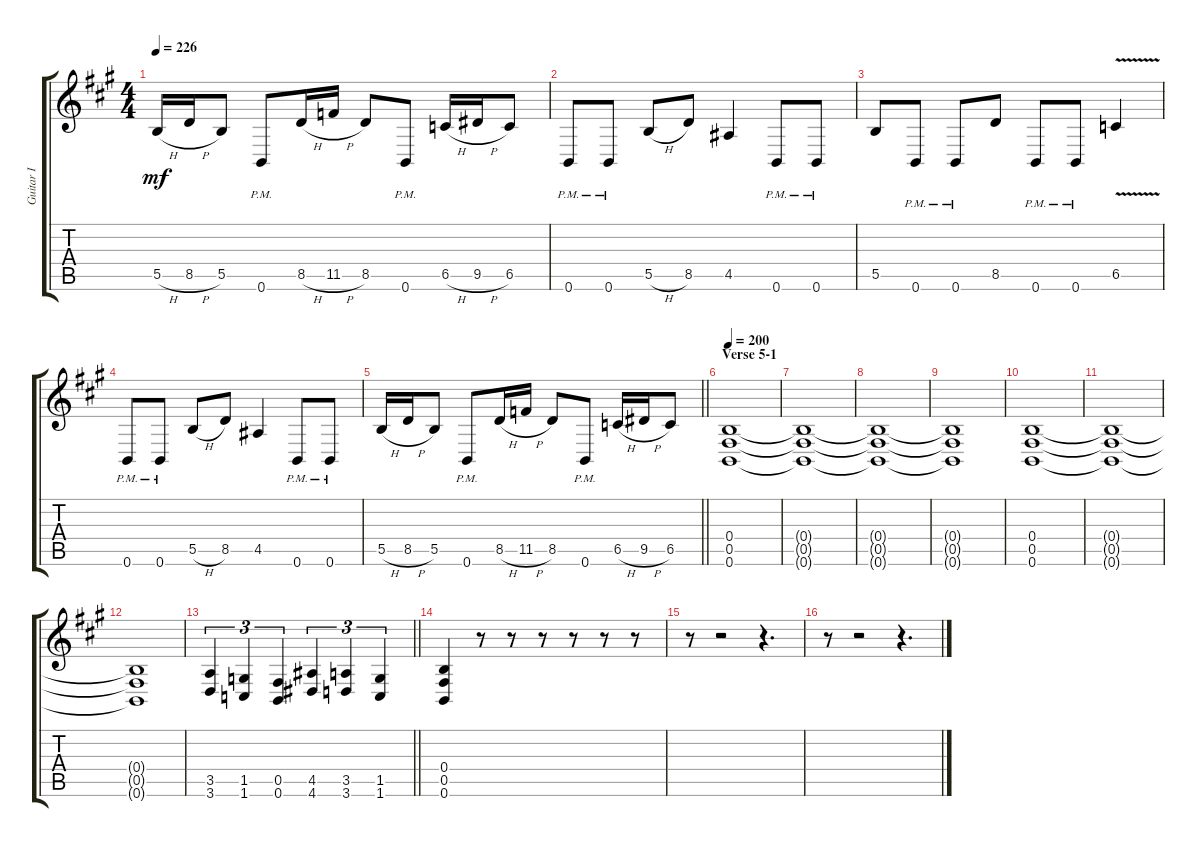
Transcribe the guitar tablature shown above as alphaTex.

\track ("Guitar I" "Guitar I") {instrument distortionguitar}
\staff {score tabs}
\tuning (Db4 Ab3 E3 B2 Gb2 B1) {hide}
\ts (4 4)
\tempo 226
\clef g2
\ks a
5.5{h}.16{dy mf} 8.5{h}.16 5.5.8 0.6{pm}.8 8.5{h}.16 11.5{h}.16 8.5.8 0.6{pm}.8 6.5{h}.16 9.5{h}.16 6.5.8 |
0.6{pm}.8 0.6{pm}.8 5.5{h}.8 8.5.8 4.5.4 0.6{pm}.8 0.6{pm}.8 |
5.5.8 0.6{pm}.8 0.6{pm}.8 8.5.8 0.6{pm}.8 0.6{pm}.8 6.5{v}.4 |
0.6{pm}.8 0.6{pm}.8 5.5{h}.8 8.5.8 4.5.4 0.6{pm}.8 0.6{pm}.8 |
\barLineRight lightlight
5.5{h}.16 8.5{h}.16 5.5.8 0.6{pm}.8 8.5{h}.16 11.5{h}.16 8.5.8 0.6{pm}.8 6.5{h}.16 9.5{h}.16 6.5.8 |
\section ("" "Verse 5-1")
\tempo 200
(0.4 0.5 0.6).1 |
(0.4{t} 0.5{t} 0.6{t}).1 |
(0.4{t} 0.5{t} 0.6{t}).1 |
(0.4{t} 0.5{t} 0.6{t}).1 |
(0.4 0.5 0.6).1 |
(0.4{t} 0.5{t} 0.6{t}).1 |
(0.4{t} 0.5{t} 0.6{t}).1 |
\barLineRight lightlight
(3.5 3.6).4{tu (3 2)} (1.5 1.6).4{tu (3 2)} (0.5 0.6).4{tu (3 2)} (4.5 4.6).4{tu (3 2)} (3.5 3.6).4{tu (3 2)} (1.5 1.6).4{tu (3 2)} |
(0.4 0.5 0.6).4 r.8 r.8 r.8 r.8 r.8 r.8 |
r.8 r.2 r.4{d} |
r.8 r.2 r.4{d}
